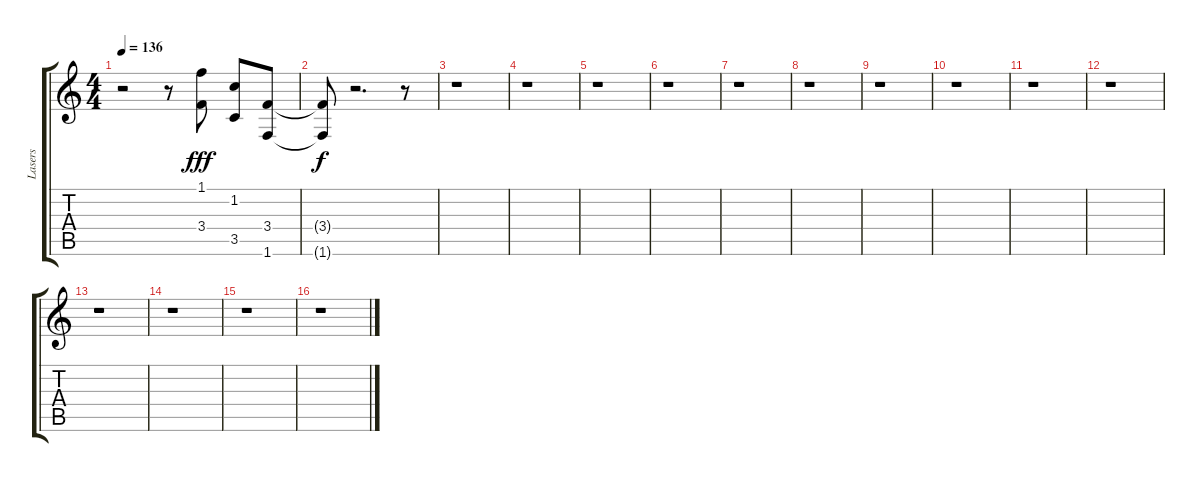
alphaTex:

\track ("Lasers" "Lasers") {instrument synthbass1}
\staff {score tabs}
\tuning (E4 B3 G3 D3 A2 E2) {hide}
\ts (4 4)
\tempo 136
\clef g2
\ks c
r.2{dy f} r.8 (1.1 3.4).8{dy fff} (1.2 3.5).8 (3.4 1.6).8 |
(3.4{t} 1.6{t}).8{dy f} r.2{d} r.8 |
r.1 |
r.1 |
r.1 |
r.1 |
r.1 |
r.1 |
r.1 |
r.1 |
r.1 |
r.1 |
r.1 |
r.1 |
r.1 |
r.1
